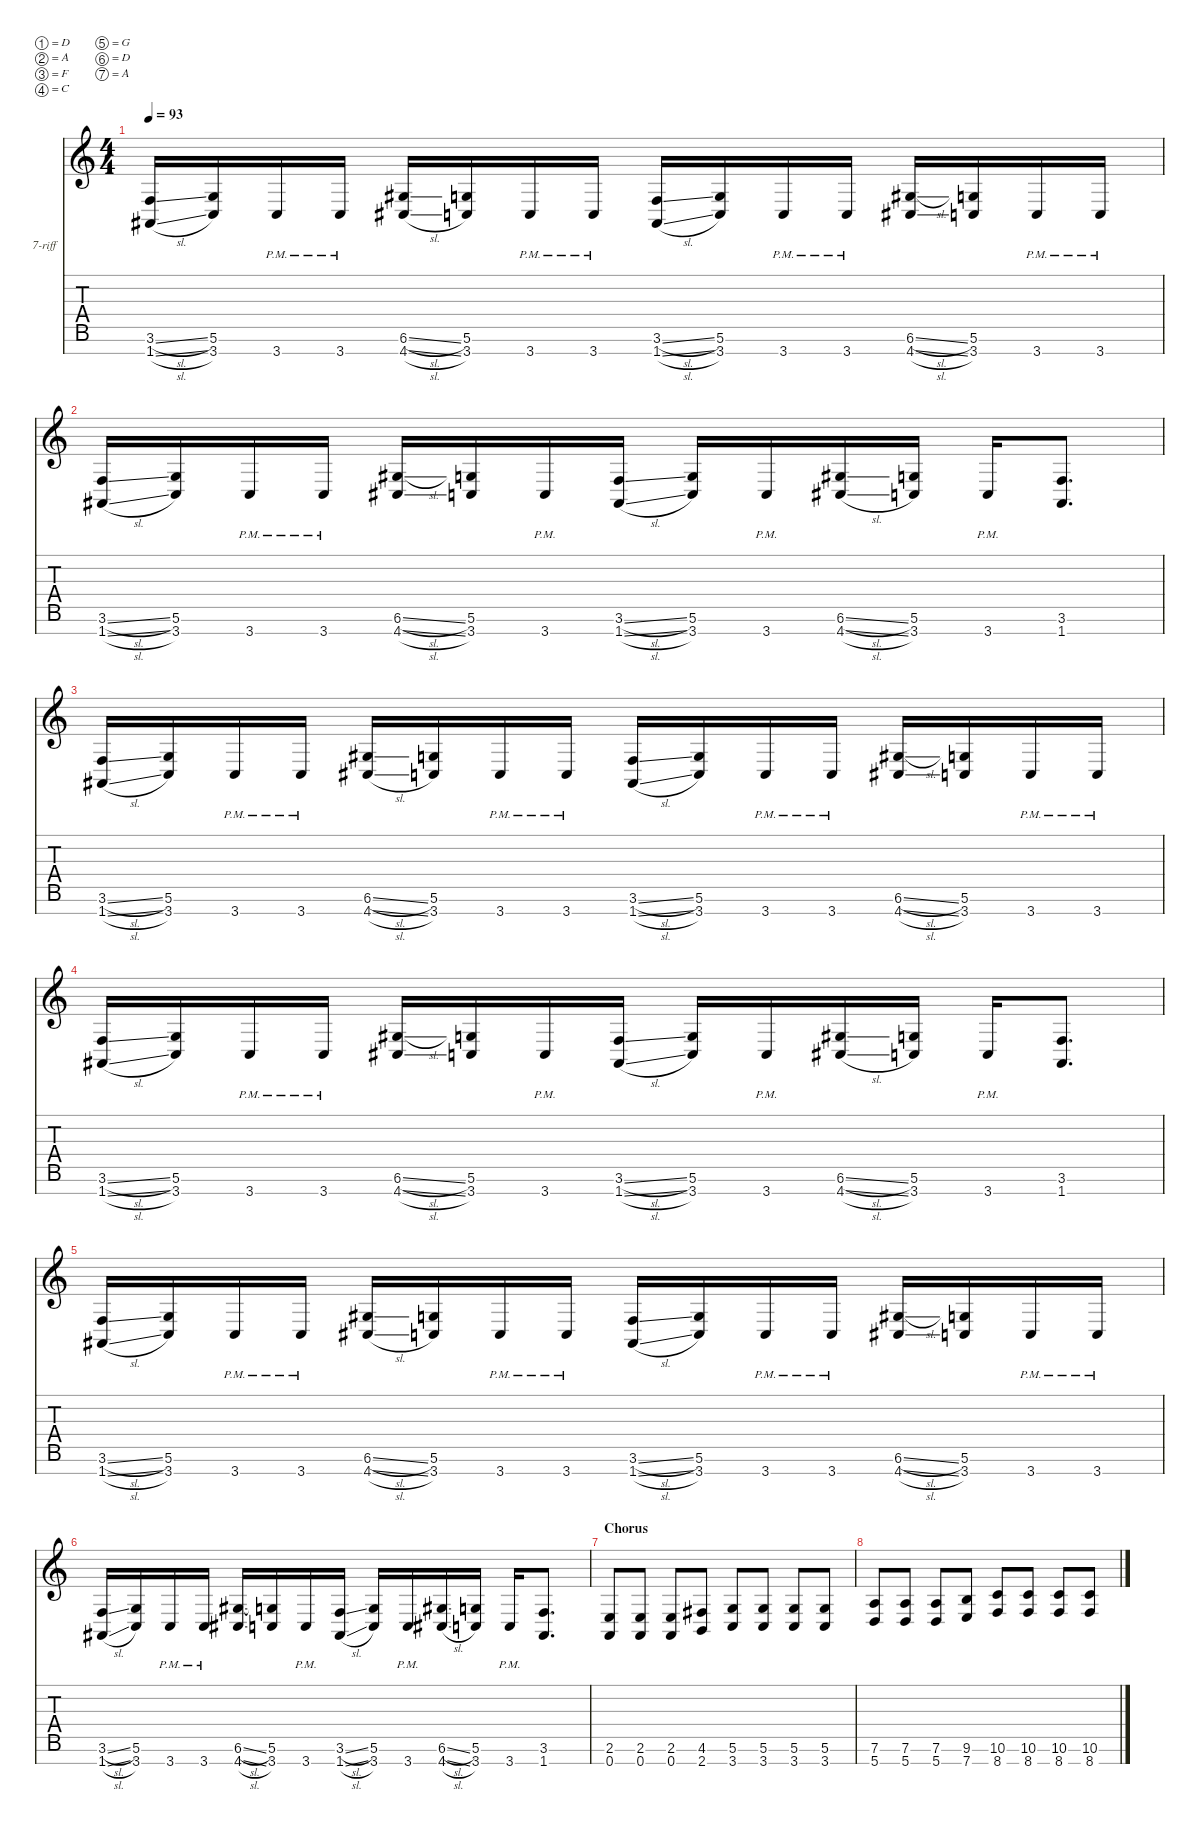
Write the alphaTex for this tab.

\defaultSystemsLayout 4
\hideDynamics
\bracketExtendMode nobrackets
\firstSystemTrackNameOrientation horizontal
\otherSystemsTrackNameOrientation horizontal
\track ("7-riff" "7-riff") {solo instrument distortionguitar}
\staff {score tabs}
\tuning (D4 A3 F3 C3 G2 D2 A1)
\ts (4 4)
\scale
0.957726
\tempo 93
\accidentals auto
\clef g2
\ottava regular
\simile none
\ks c
(3.6{sl} 1.7{sl acc #}).16{dy f beam Up} (5.6 3.7).16{beam Up} 3.7{pm}.16{beam Up} 3.7{pm}.16{beam Up} (6.6{sl acc #} 4.7{sl acc #}).16{beam Up} (5.6 3.7).16{beam Up} 3.7{pm}.16{beam Up} 3.7{pm}.16{beam Up} (3.6{sl} 1.7{sl acc #}).16{beam Up} (5.6 3.7).16{beam Up} 3.7{pm}.16{beam Up} 3.7{pm}.16{beam Up} (4.7{sl acc #} 6.6{sl acc #}).16{beam Up} (3.7 5.6).16{beam Up} 3.7{pm}.16{beam Up} 3.7{pm}.16{beam Up} |
\scale
0.96299 (3.6{sl} 1.7{sl acc #}).16{beam Up} (5.6 3.7).16{beam Up} 3.7{pm}.16{beam Up} 3.7{pm}.16{beam Up} (4.7{sl acc #} 6.6{sl acc #}).16{beam Up} (3.7 5.6).16{beam Up} 3.7{pm}.16{beam Up} (3.6{sl} 1.7{sl acc #}).16{beam Up} (5.6 3.7).16{beam Up} 3.7{pm}.16{beam Up} (6.6{sl acc #} 4.7{sl acc #}).16{beam Up} (5.6 3.7).16{beam Up} 3.7{pm}.16{beam Up} (3.6 1.7{acc #}).8{d beam Up} |
\scale
0.96299 (3.6{sl} 1.7{sl acc #}).16{beam Up} (5.6 3.7).16{beam Up} 3.7{pm}.16{beam Up} 3.7{pm}.16{beam Up} (6.6{sl acc #} 4.7{sl acc #}).16{beam Up} (5.6 3.7).16{beam Up} 3.7{pm}.16{beam Up} 3.7{pm}.16{beam Up} (3.6{sl} 1.7{sl acc #}).16{beam Up} (5.6 3.7).16{beam Up} 3.7{pm}.16{beam Up} 3.7{pm}.16{beam Up} (4.7{sl acc #} 6.6{sl acc #}).16{beam Up} (3.7 5.6).16{beam Up} 3.7{pm}.16{beam Up} 3.7{pm}.16{beam Up} |
\scale
1.10577 (3.6{sl} 1.7{sl acc #}).16{beam Up} (5.6 3.7).16{beam Up} 3.7{pm}.16{beam Up} 3.7{pm}.16{beam Up} (4.7{sl acc #} 6.6{sl acc #}).16{beam Up} (3.7 5.6).16{beam Up} 3.7{pm}.16{beam Up} (3.6{sl} 1.7{sl acc #}).16{beam Up} (5.6 3.7).16{beam Up} 3.7{pm}.16{beam Up} (6.6{sl acc #} 4.7{sl acc #}).16{beam Up} (5.6 3.7).16{beam Up} 3.7{pm}.16{beam Up} (3.6 1.7{acc #}).8{d beam Up} |
\scale
0.957726 (3.6{sl} 1.7{sl acc #}).16{beam Up} (5.6 3.7).16{beam Up} 3.7{pm}.16{beam Up} 3.7{pm}.16{beam Up} (6.6{sl acc #} 4.7{sl acc #}).16{beam Up} (5.6 3.7).16{beam Up} 3.7{pm}.16{beam Up} 3.7{pm}.16{beam Up} (3.6{sl} 1.7{sl acc #}).16{beam Up} (5.6 3.7).16{beam Up} 3.7{pm}.16{beam Up} 3.7{pm}.16{beam Up} (4.7{sl acc #} 6.6{sl acc #}).16{beam Up} (3.7 5.6).16{beam Up} 3.7{pm}.16{beam Up} 3.7{pm}.16{beam Up} |
\scale
0.957726 (3.6{sl} 1.7{sl acc #}).16{beam Up} (5.6 3.7).16{beam Up} 3.7{pm}.16{beam Up} 3.7{pm}.16{beam Up} (4.7{sl acc #} 6.6{sl acc #}).16{beam Up} (3.7 5.6).16{beam Up} 3.7{pm}.16{beam Up} (3.6{sl} 1.7{sl acc #}).16{beam Up} (5.6 3.7).16{beam Up} 3.7{pm}.16{beam Up} (6.6{sl acc #} 4.7{sl acc #}).16{beam Up} (5.6 3.7).16{beam Up} 3.7{pm}.16{beam Up} (3.6 1.7{acc #}).8{d beam Up} |
\section ("" "Chorus")
\scale
0.978779 (2.6 0.7).8{beam Up} (2.6 0.7).8{beam Up} (2.6 0.7).8{beam Up} (4.6{acc #} 2.7).8{beam Up} (5.6 3.7).8{beam Up} (5.6 3.7).8{beam Up} (5.6 3.7).8{beam Up} (5.6 3.7).8{beam Up} |
\scale
1.09524 (7.6 5.7).8{beam Up} (7.6 5.7).8{beam Up} (7.6 5.7).8{beam Up} (7.7 9.6).8{beam Up} (8.7 10.6).8{beam Up} (8.7 10.6).8{beam Up} (8.7 10.6).8{beam Up} (8.7 10.6).8{beam Up}
